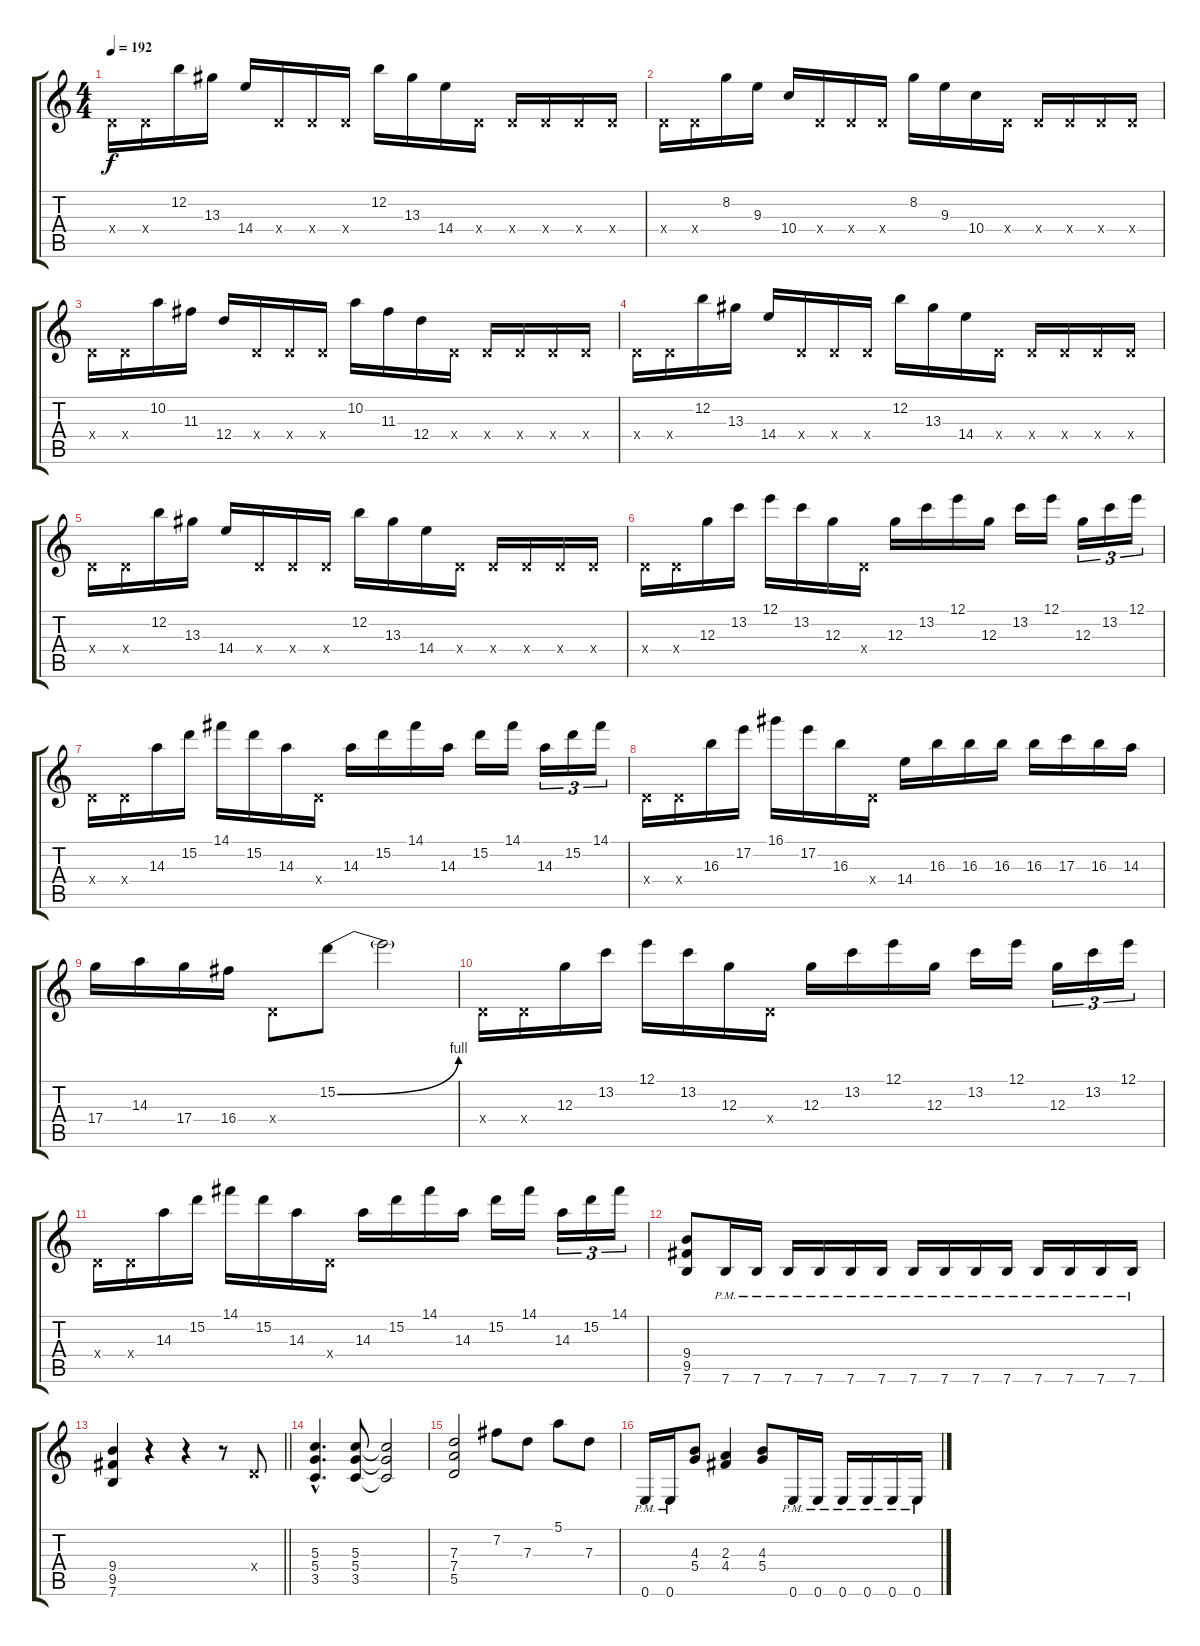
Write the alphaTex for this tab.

\track "" {instrument distortionguitar}
\staff {score tabs}
\tuning (E4 B3 G3 D3 A2 E2) {hide}
\ts (4 4)
\tempo 192
\clef g2
\ks c
0.4{x}.16{dy f} 0.4{x}.16 12.2.16 13.3.16 14.4.16 0.4{x}.16 0.4{x}.16 0.4{x}.16 12.2.16 13.3.16 14.4.16 0.4{x}.16 0.4{x}.16 0.4{x}.16 0.4{x}.16 0.4{x}.16 |
0.4{x}.16 0.4{x}.16 8.2.16 9.3.16 10.4.16 0.4{x}.16 0.4{x}.16 0.4{x}.16 8.2.16 9.3.16 10.4.16 0.4{x}.16 0.4{x}.16 0.4{x}.16 0.4{x}.16 0.4{x}.16 |
0.4{x}.16 0.4{x}.16 10.2.16 11.3.16 12.4.16 0.4{x}.16 0.4{x}.16 0.4{x}.16 10.2.16 11.3.16 12.4.16 0.4{x}.16 0.4{x}.16 0.4{x}.16 0.4{x}.16 0.4{x}.16 |
0.4{x}.16 0.4{x}.16 12.2.16 13.3.16 14.4.16 0.4{x}.16 0.4{x}.16 0.4{x}.16 12.2.16 13.3.16 14.4.16 0.4{x}.16 0.4{x}.16 0.4{x}.16 0.4{x}.16 0.4{x}.16 |
0.4{x}.16 0.4{x}.16 12.2.16 13.3.16 14.4.16 0.4{x}.16 0.4{x}.16 0.4{x}.16 12.2.16 13.3.16 14.4.16 0.4{x}.16 0.4{x}.16 0.4{x}.16 0.4{x}.16 0.4{x}.16 |
0.4{x}.16 0.4{x}.16 12.3.16 13.2.16 12.1.16 13.2.16 12.3.16 0.4{x}.16 12.3.16 13.2.16 12.1.16 12.3.16 13.2.16 12.1.16 12.3.16{tu (3 2)} 13.2.16{tu (3 2)} 12.1.16{tu (3 2)} |
0.4{x}.16 0.4{x}.16 14.3.16 15.2.16 14.1.16 15.2.16 14.3.16 0.4{x}.16 14.3.16 15.2.16 14.1.16 14.3.16 15.2.16 14.1.16 14.3.16{tu (3 2)} 15.2.16{tu (3 2)} 14.1.16{tu (3 2)} |
0.4{x}.16 0.4{x}.16 16.3.16 17.2.16 16.1.16 17.2.16 16.3.16 0.4{x}.16 14.4.16 16.3.16 16.3.16 16.3.16 16.3.16 17.3.16 16.3.16 14.3.16 |
17.4.16 14.3.16 17.4.16 16.4.16 0.4{x}.8 15.2{be (bend 0 0 60 4)}.8 15.2{t}.2 |
0.4{x}.16 0.4{x}.16 12.3.16 13.2.16 12.1.16 13.2.16 12.3.16 0.4{x}.16 12.3.16 13.2.16 12.1.16 12.3.16 13.2.16 12.1.16 12.3.16{tu (3 2)} 13.2.16{tu (3 2)} 12.1.16{tu (3 2)} |
0.4{x}.16 0.4{x}.16 14.3.16 15.2.16 14.1.16 15.2.16 14.3.16 0.4{x}.16 14.3.16 15.2.16 14.1.16 14.3.16 15.2.16 14.1.16 14.3.16{tu (3 2)} 15.2.16{tu (3 2)} 14.1.16{tu (3 2)} |
(9.4 9.5 7.6).8 7.6{pm}.16 7.6{pm}.16 7.6{pm}.16 7.6{pm}.16 7.6{pm}.16 7.6{pm}.16 7.6{pm}.16 7.6{pm}.16 7.6{pm}.16 7.6{pm}.16 7.6{pm}.16 7.6{pm}.16 7.6{pm}.16 7.6{pm}.16 |
\barLineRight lightlight
(9.4 9.5 7.6).4 r.4 r.4 r.8 0.4{x}.8 |
(5.3{hac} 5.4{hac} 3.5{hac}).4{d} (5.3 5.4 3.5).8 (5.3{t} 5.4{t} 3.5{t}).2 |
(7.3 7.4 5.5).2 7.2.8 7.3.8 5.1.8 7.3.8 |
0.6{pm}.16 0.6{pm}.16 (4.3 5.4).8 (2.3 4.4).4 (4.3 5.4).8 0.6{pm}.16 0.6{pm}.16 0.6{pm}.16 0.6{pm}.16 0.6{pm}.16 0.6{pm}.16
